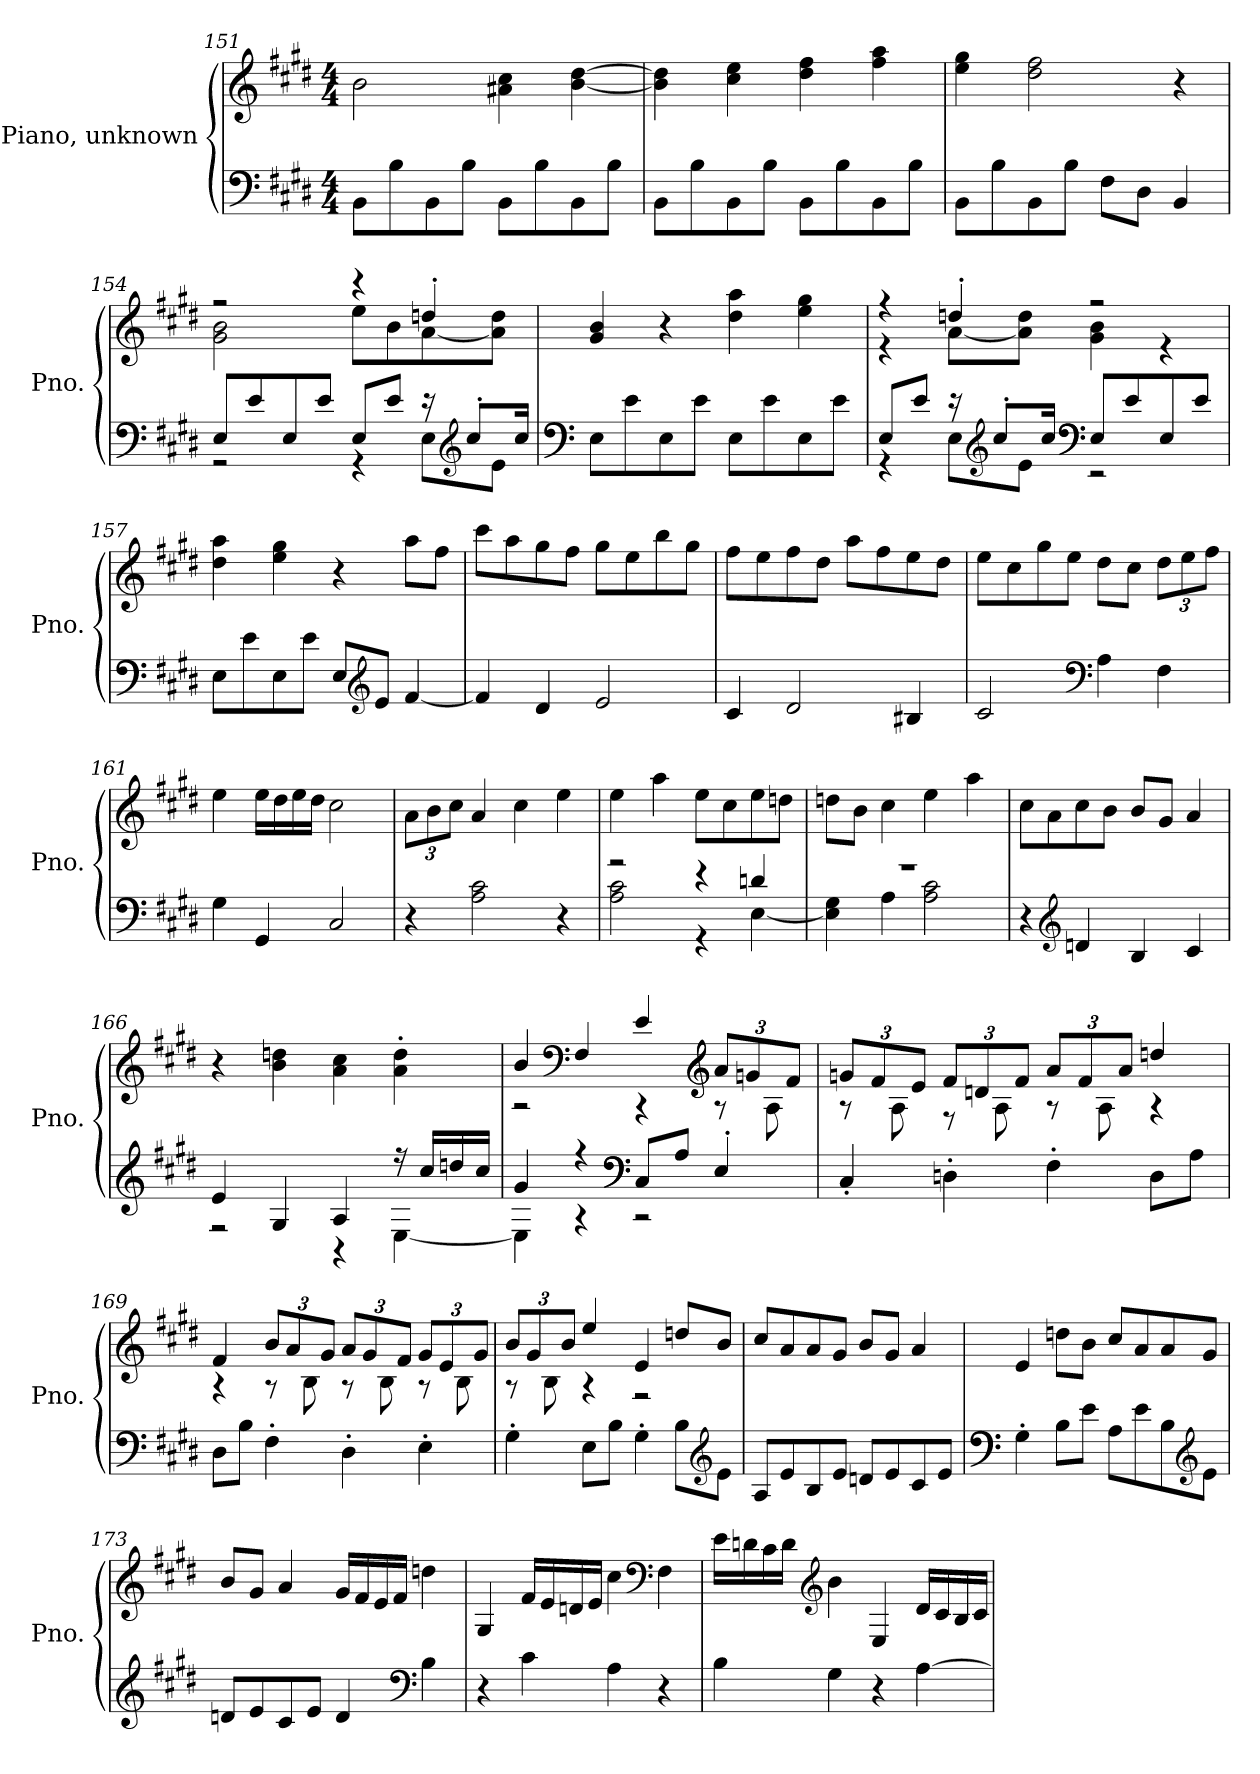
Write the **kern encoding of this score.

**kern	**kern
*part1	*part1
*staff2	*staff1
*I"Piano, unknown	*
*I'Pno.	*
*clefF4	*clefG2
*k[f#c#g#d#]	*k[f#c#g#d#]
*M4/4	*M4/4
=151	=151
8BB\L	2b\
8B\	.
8BB\	.
8B\J	.
8BB\L	4a#X\ 4cc#\
8B\	.
8BB\	[4b\ [4dd#\
8B\J	.
=152	=152
8BB\L	4b\] 4dd#\]
8B\	.
8BB\	4cc#\ 4ee\
8B\J	.
8BB\L	4dd#\ 4ff#\
8B\	.
8BB\	4ff#\ 4aa\
8B\J	.
=153	=153
8BB\L	4ee\ 4gg#\
8B\	.
8BB\	2dd#\ 2ff#\
8B\J	.
8F#\L	.
8D#\J	.
4BB/	4r
!!LO:LB:g=z
=154	=154
*^	*^
8E/L	2r	2r	2g#\ 2b\
8e/	.	.	.
8E/	.	.	.
8e/J	.	.	.
8E/L	4r	4r	8ee\L
8e/J	.	.	8b\
16r	8E\L	4ddn'/	[8a\
*clefG2	*	*	*
8cc#'/L	.	.	.
.	8e\J	.	8a\] 8dd\J
16cc#/Jk	.	.	.
*v	*v	*	*
*	*v	*v
=155	=155
*clefF4	*
8E\L	4g#/ 4b/
8e\	.
8E\	4r
8e\J	.
8E\L	4dd#\ 4aa\
8e\	.
8E\	4ee\ 4gg#\
8e\J	.
=156	=156
*^	*^
8E/L	4r	4r	4r
8e/J	.	.	.
16r	8E\L	4ddn'/	[8a\L
*clefG2	*	*	*
8cc#'/L	.	.	.
.	8e\J	.	8a\] 8dd\J
16cc#/Jk	.	.	.
*clefF4	*	*	*
8E/L	2r	2r	4g#\ 4b\
8e/	.	.	.
8E/	.	.	4r
8e/J	.	.	.
*v	*v	*	*
*	*v	*v
!!LO:LB:g=z
=157	=157
8E\L	4dd#\ 4aa\
8e\	.
8E\	4ee\ 4gg#\
8e\J	.
8E/L	4r
*clefG2	*
8e/J	.
[4f#/	8aa\L
.	8ff#\J
=158	=158
4f#/]	8ccc#\L
.	8aa\
4d#/	8gg#\
.	8ff#\J
2e/	8gg#\L
.	8ee\
.	8bb\
.	8gg#\J
=159	=159
4c#/	8ff#\L
.	8ee\
2d#/	8ff#\
.	8dd#\J
.	8aa\L
.	8ff#\
4B#X/	8ee\
.	8dd#\J
=160	=160
2c#/	8ee\L
.	8cc#\
.	8gg#\
.	8ee\J
*clefF4	*
4A\	8dd#\L
.	8cc#\J
*	*Xbrackettup
4F#\	12dd#\L
.	12ee\
.	12ff#\J
!!LO:LB:g=z
=161	=161
4G#\	4ee\
4GG#/	16ee\LL
.	16dd#\
.	16ee\
.	16dd#\JJ
2C#/	2cc#\
=162	=162
4r	12a\L
.	12b\
.	12cc#\J
2A\ 2c#\	4a/
.	4cc#\
4r	4ee\
=163	=163
*^	*
2r	2A\ 2c#\	4ee\
.	.	4aa\
4r	4r	8ee\L
.	.	8cc#\
4dn/	[4E\	8ee\
.	.	8ddn\J
=164	=164	=164
1r	4E\] 4G#\	8ddn\L
.	.	8b\J
.	4A\	4cc#\
.	2A\ 2c#\	4ee\
.	.	4aa\
*v	*v	*
=165	=165
4r	8cc#\L
.	8a\
*clefG2	*
4dn/	8cc#\
.	8b\J
4B/	8b/L
.	8g#/J
4c#/	4a/
!!LO:LB:g=z
=166	=166
*^	*
4e/	2r	4r
4G#/	.	4b\ 4ddn\
4A/	4r	4a\ 4cc#\
16r	[4E\	4a\' 4dd\'
16cc#/LL	.	.
16ddn/	.	.
16cc#/JJ	.	.
=167	=167	=167
*	*	*^
4g#/	4E\]	4b/	2r
*	*	*clefF4	*
4r	4r	4F#/	.
*clefF4	*	*	*
8C#/L	2r	4e/	4r
8A/J	.	.	.
*	*	*clefG2	*
4E'/	.	12a/L	8r
.	.	12gn/	.
.	.	.	8A\
.	.	12f#/J	.
*v	*v	*	*
=168	=168	=168
4C#'/	12gn/L	8r
.	12f#/	.
.	.	8A\
.	12e/J	.
4Dn'\	12f#/L	8r
.	12dn/	.
.	.	8A\
.	12f#/J	.
4F#'\	12a/L	8r
.	12f#/	.
.	.	8A\
.	12a/J	.
8D\L	4ddn/	4r
8A\J	.	.
!!LO:LB:g=z	!!
=169	=169	=169
8D#\L	4f#/	4r
8B\J	.	.
4F#'\	12b/L	8r
.	12a/	.
.	.	8B\
.	12g#/J	.
4D#'\	12a/L	8r
.	12g#/	.
.	.	8B\
.	12f#/J	.
4E'\	12g#/L	8r
.	12e/	.
.	.	8B\
.	12g#/J	.
=170	=170	=170
4G#'\	12b/L	8r
.	12g#/	.
.	.	8B\
.	12b/J	.
8E\L	4ee/	4r
8B\J	.	.
4G#'\	4e/	2r
8B\L	8ddn/L	.
*clefG2	*	*
8e\J	8b/J	.
*	*v	*v
=171	=171
8A/L	8cc#/L
8e/	8a/
8B/	8a/
8e/J	8g#/J
8dn/L	8b/L
8e/	8g#/J
8c#/	4a/
8e/J	.
!!LO:PB:g=z
=172	=172
*clefF4	*
4G#'\	4e/
8B\L	8ddn\L
8e\J	8b\J
8A\L	8cc#/L
8e\	8a/
8B\	8a/
*clefG2	*
8e\J	8g#/J
=173	=173
8dn/L	8b/L
8e/	8g#/J
8c#/	4a/
8e/J	.
4d/	16g#/LL
.	16f#/
.	16e/
.	16f#/JJ
*clefF4	*
4B\	4ddn\
=174	=174
4r	4G#/
4c#\	16f#/LL
.	16e/
.	16dn/
.	16e/JJ
4A\	4cc#\
*	*clefF4
4r	4F#\
!!LO:LB:g=z
=175	=175
4B\	16e\LL
.	16dn\
.	16c#\
.	16d\JJ
*	*clefG2
4G#\	4b\
4r	4E/
[4A\	16d/LL
.	16c#/
.	16B/
.	16c#/JJ
=	=
*-	*-
